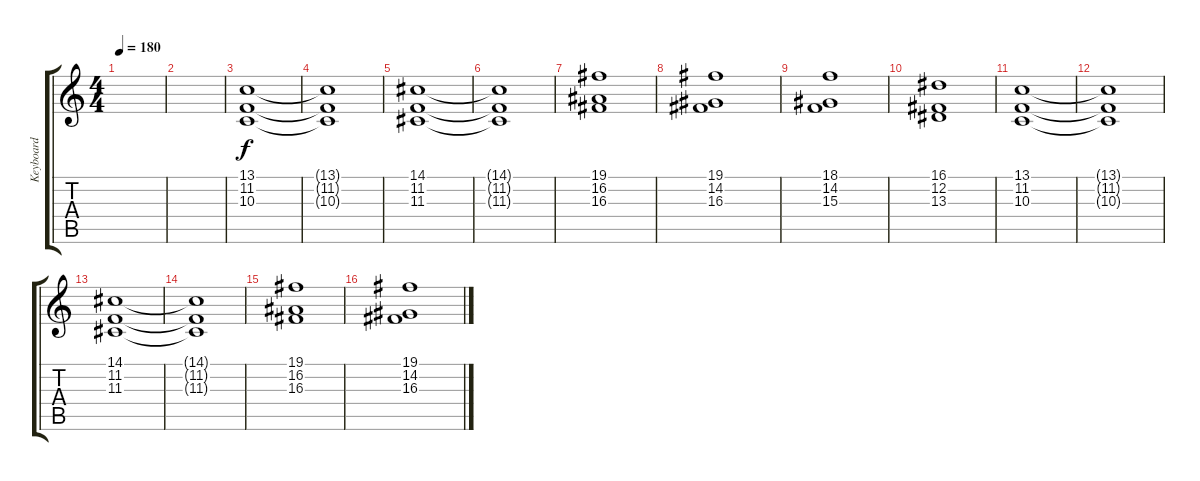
\track ("Keyboard" "Keyboard") {instrument pad4choir}
\staff {score tabs}
\tuning (B3 Gb3 D3 A2 E2 B1) {hide}
\ts (4 4)
\tempo 180
\clef g2
\ks c
|
|
(13.1 11.2 10.3).1 |
(13.1{t} 11.2{t} 10.3{t}).1 |
(14.1 11.2 11.3).1 |
(14.1{t} 11.2{t} 11.3{t}).1 |
(19.1 16.2 16.3).1 |
(19.1 14.2 16.3).1 |
(18.1 14.2 15.3).1 |
(16.1 12.2 13.3).1 |
(13.1 11.2 10.3).1 |
(13.1{t} 11.2{t} 10.3{t}).1 |
(14.1 11.2 11.3).1 |
(14.1{t} 11.2{t} 11.3{t}).1 |
(19.1 16.2 16.3).1 |
(19.1 14.2 16.3).1
